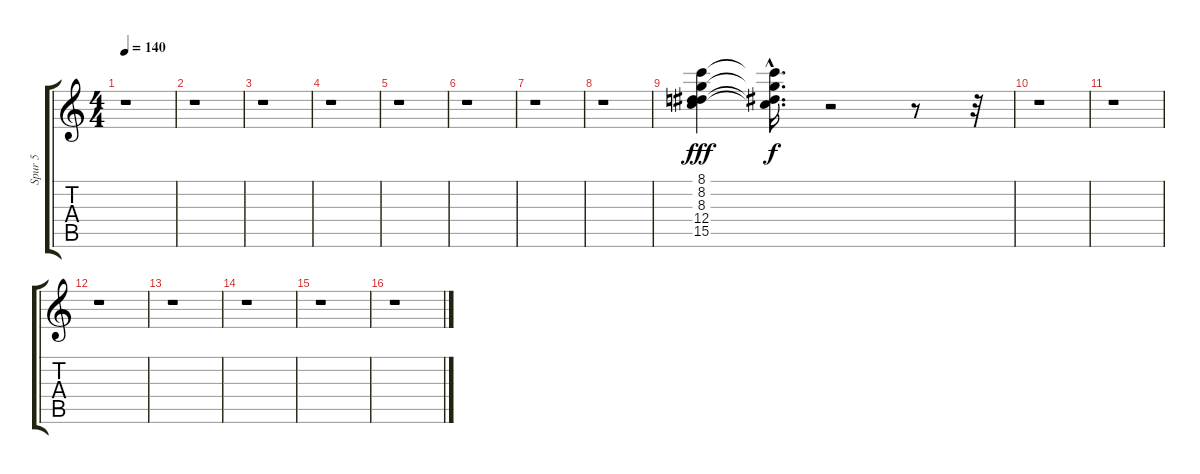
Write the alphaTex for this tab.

\track ("Spur 5" "Spur 5") {instrument electricguitarclean}
\staff {score tabs}
\tuning (E4 B3 G3 D3 A2 E2) {hide}
\ts (4 4)
\tempo 140
\clef g2
\ks c
r.1{dy mf} |
r.1 |
r.1 |
r.1 |
r.1 |
r.1 |
r.1 |
r.1 |
(8.1 8.2 8.3 12.4 15.5).4{dy fff} (8.1{hac t} 8.2{hac t} 8.3{hac t} 15.5{hac t}).16{d dy f} r.2 r.8 r.32 |
r.1 |
r.1 |
r.1 |
r.1 |
r.1 |
r.1 |
r.1
